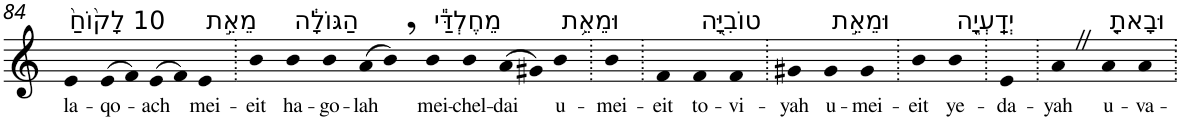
**kern	**text
*part1	*part1
*staff1	*staff1
*I"Piano	*
*I'Pno	*
!!LO:PB:g=z
*clefG2	*
*k[]	*
=84	=84
!LO:TX:a:t=10 לָק֙וֹחַ֙	!
!	!LO:LY:b
4e	la-
!	!LO:LY:b
(>8e	-qo-
8f)	.
!	!LO:LY:b
(>8e	-ach
8f)	.
!LO:TX:a:t=מֵאֵ֣ת	!
!	!LO:LY:b
4e	mei-
=85.	=85.
!	!LO:LY:b
4b	-eit
!LO:TX:a:t=הַגּוֹלָ֔ה	!
!	!LO:LY:b
4b	ha-
!	!LO:LY:b
4b	-go-
!	!LO:LY:b
(>8a	-lah
8b,)	.
!LO:TX:a:t=מֵחֶלְדַּ֕י	!
!	!LO:LY:b
4b	mei-
!	!LO:LY:b
4b	-chel-
!	!LO:LY:b
(>8a	-dai
8g#X)	.
!LO:TX:a:t=וּמֵאֵ֥ת	!
!	!LO:LY:b
4b	u-
=86.	=86.
!	!LO:LY:b
4b	-mei-
=87.	=87.
!	!LO:LY:b
4f	-eit
!LO:TX:a:t=טוֹבִיָּ֖ה	!
!	!LO:LY:b
4f	to-
!	!LO:LY:b
4f	-vi-
=88.	=88.
!	!LO:LY:b
4g#X	-yah
!LO:TX:a:t=וּמֵאֵ֣ת	!
!	!LO:LY:b
4g#	u-
!	!LO:LY:b
4g#	-mei-
=89.	=89.
!	!LO:LY:b
4b	-eit
!LO:TX:a:t=יְדַֽעְיָ֑ה	!
!	!LO:LY:b
4b	ye-
=90.	=90.
!	!LO:LY:b
4e	-da-
=91.	=91.
!	!LO:LY:b
4aZ	-yah
!LO:TX:a:t=וּבָאתָ֤	!
!	!LO:LY:b
4a	u-
!	!LO:LY:b
4a	-va-
=.	=.
*-	*-
